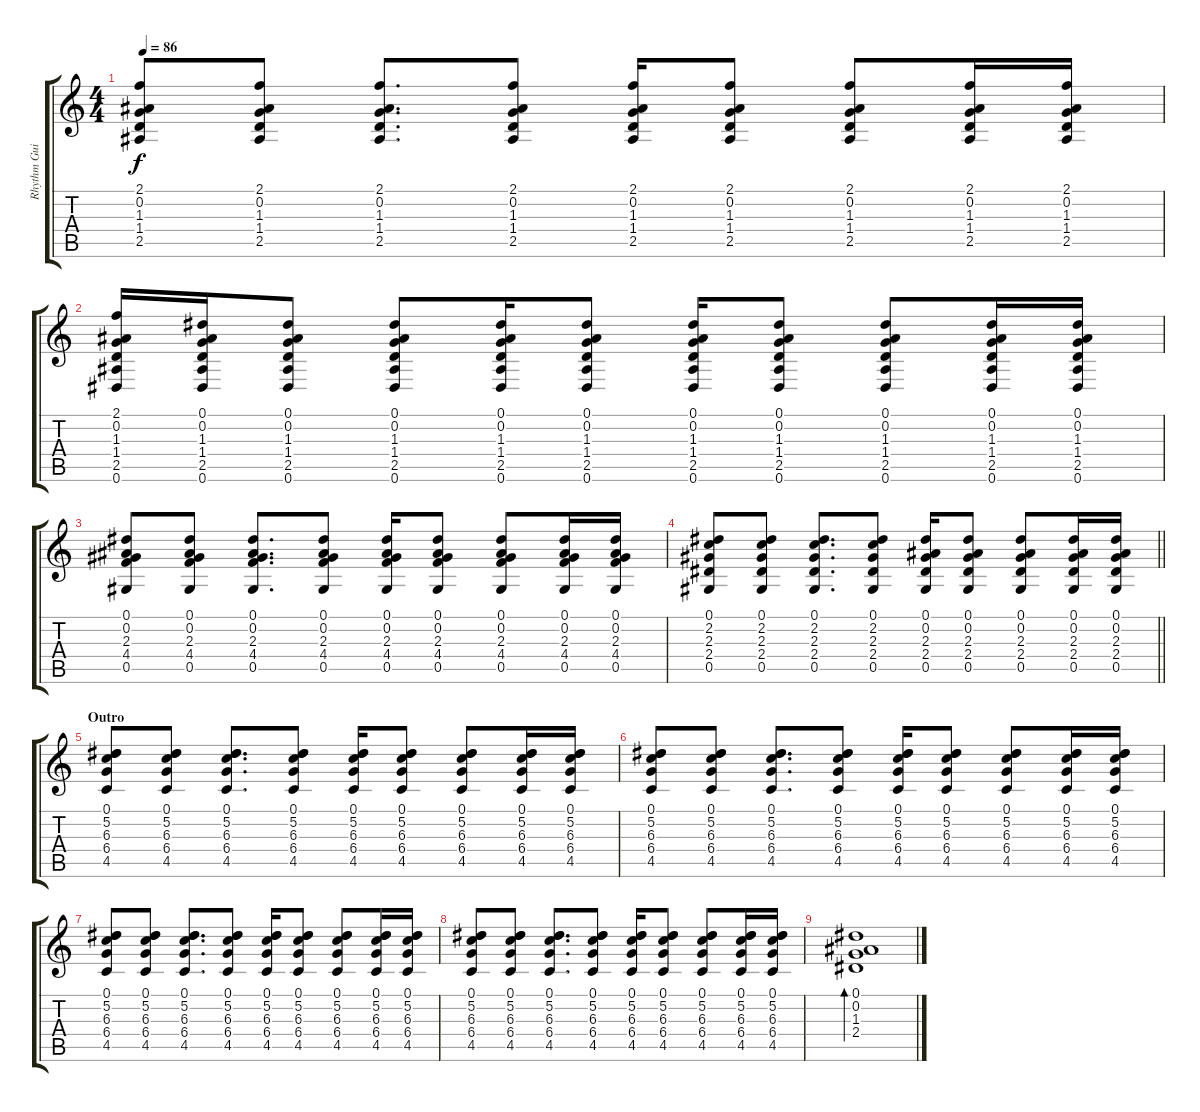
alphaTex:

\track ("Rhythm Guitar" "Rhythm Gui") {instrument electricguitarclean}
\staff {score tabs}
\tuning (Eb4 Bb3 Gb3 Db3 Ab2 Eb2) {hide}
\ts (4 4)
\tempo 86
\clef g2
\ks c
(2.1 0.2 1.3 1.4 2.5).8{dy f} (2.1 0.2 1.3 1.4 2.5).8 (2.1 0.2 1.3 1.4 2.5).8{d} (2.1 0.2 1.3 1.4 2.5).8 (2.1 0.2 1.3 1.4 2.5).16 (2.1 0.2 1.3 1.4 2.5).8 (2.1 0.2 1.3 1.4 2.5).8 (2.1 0.2 1.3 1.4 2.5).16 (2.1 0.2 1.3 1.4 2.5).16 |
(2.1 0.2 1.3 1.4 2.5 0.6).16 (0.1 0.2 1.3 1.4 2.5 0.6).16 (0.1 0.2 1.3 1.4 2.5 0.6).8 (0.1 0.2 1.3 1.4 2.5 0.6).8 (0.1 0.2 1.3 1.4 2.5 0.6).16 (0.1 0.2 1.3 1.4 2.5 0.6).8 (0.1 0.2 1.3 1.4 2.5 0.6).16 (0.1 0.2 1.3 1.4 2.5 0.6).8 (0.1 0.2 1.3 1.4 2.5 0.6).8 (0.1 0.2 1.3 1.4 2.5 0.6).16 (0.1 0.2 1.3 1.4 2.5 0.6).16 |
(0.1 0.2 2.3 4.4 0.5).8 (0.1 0.2 2.3 4.4 0.5).8 (0.1 0.2 2.3 4.4 0.5).8{d} (0.1 0.2 2.3 4.4 0.5).8 (0.1 0.2 2.3 4.4 0.5).16 (0.1 0.2 2.3 4.4 0.5).8 (0.1 0.2 2.3 4.4 0.5).8 (0.1 0.2 2.3 4.4 0.5).16 (0.1 0.2 2.3 4.4 0.5).16 |
\barLineRight lightlight
(0.1 2.2 2.3 2.4 0.5).8 (0.1 2.2 2.3 2.4 0.5).8 (0.1 2.2 2.3 2.4 0.5).8{d} (0.1 2.2 2.3 2.4 0.5).8 (0.1 0.2 2.3 2.4 0.5).16 (0.1 0.2 2.3 2.4 0.5).8 (0.1 0.2 2.3 2.4 0.5).8 (0.1 0.2 2.3 2.4 0.5).16 (0.1 0.2 2.3 2.4 0.5).16 |
\section ("" "Outro")
(0.1 5.2 6.3 6.4 4.5).8{instrument electricguitarclean} (0.1 5.2 6.3 6.4 4.5).8 (0.1 5.2 6.3 6.4 4.5).8{d} (0.1 5.2 6.3 6.4 4.5).8 (0.1 5.2 6.3 6.4 4.5).16 (0.1 5.2 6.3 6.4 4.5).8 (0.1 5.2 6.3 6.4 4.5).8 (0.1 5.2 6.3 6.4 4.5).16 (0.1 5.2 6.3 6.4 4.5).16 |
(0.1 5.2 6.3 6.4 4.5).8 (0.1 5.2 6.3 6.4 4.5).8 (0.1 5.2 6.3 6.4 4.5).8{d} (0.1 5.2 6.3 6.4 4.5).8 (0.1 5.2 6.3 6.4 4.5).16 (0.1 5.2 6.3 6.4 4.5).8 (0.1 5.2 6.3 6.4 4.5).8 (0.1 5.2 6.3 6.4 4.5).16 (0.1 5.2 6.3 6.4 4.5).16 |
(0.1 5.2 6.3 6.4 4.5).8 (0.1 5.2 6.3 6.4 4.5).8 (0.1 5.2 6.3 6.4 4.5).8{d} (0.1 5.2 6.3 6.4 4.5).8 (0.1 5.2 6.3 6.4 4.5).16 (0.1 5.2 6.3 6.4 4.5).8 (0.1 5.2 6.3 6.4 4.5).8 (0.1 5.2 6.3 6.4 4.5).16 (0.1 5.2 6.3 6.4 4.5).16 |
(0.1 5.2 6.3 6.4 4.5).8 (0.1 5.2 6.3 6.4 4.5).8 (0.1 5.2 6.3 6.4 4.5).8{d} (0.1 5.2 6.3 6.4 4.5).8 (0.1 5.2 6.3 6.4 4.5).16 (0.1 5.2 6.3 6.4 4.5).8 (0.1 5.2 6.3 6.4 4.5).8 (0.1 5.2 6.3 6.4 4.5).16 (0.1 5.2 6.3 6.4 4.5).16 |
(0.1 0.2 1.3 2.4).1{bd 240}
